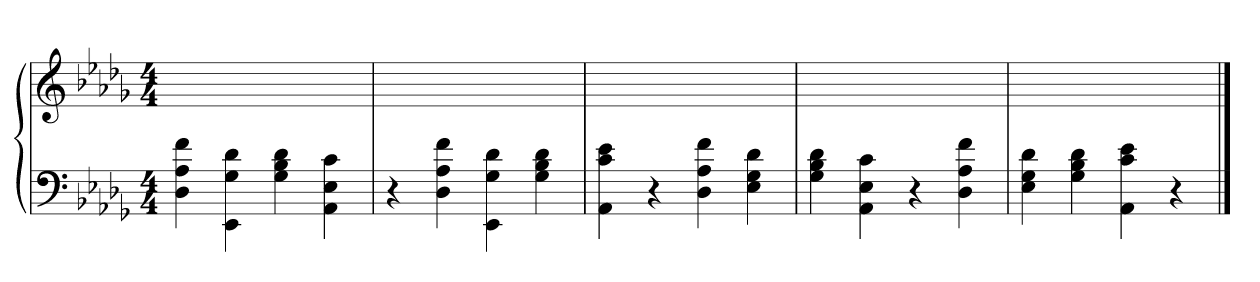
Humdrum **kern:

**kern	**kern
*part2	*part1
*staff2	*staff1
*clefF4	*clefG2
*k[b-e-a-d-g-]	*k[b-e-a-d-g-]
*D-:	*D-:
*M4/4	*M4/4
*MM60	*MM60
=1	=1
4D- 4A- 4f	1ryy
4EE- 4G- 4d-	.
4G- 4B- 4d-	.
4AA- 4E- 4c	.
=2	=2
4r	1ryy
4D- 4A- 4f	.
4EE- 4G- 4d-	.
4G- 4B- 4d-	.
=3	=3
4AA- 4c 4e-	1ryy
4r	.
4D- 4A- 4f	.
4E- 4G- 4d-	.
=4	=4
4G- 4B- 4d-	1ryy
4AA- 4E- 4c	.
4r	.
4D- 4A- 4f	.
=5	=5
4E- 4G- 4d-	1ryy
4G- 4B- 4d-	.
4AA- 4c 4e-	.
4r	.
==	==
*-	*-
